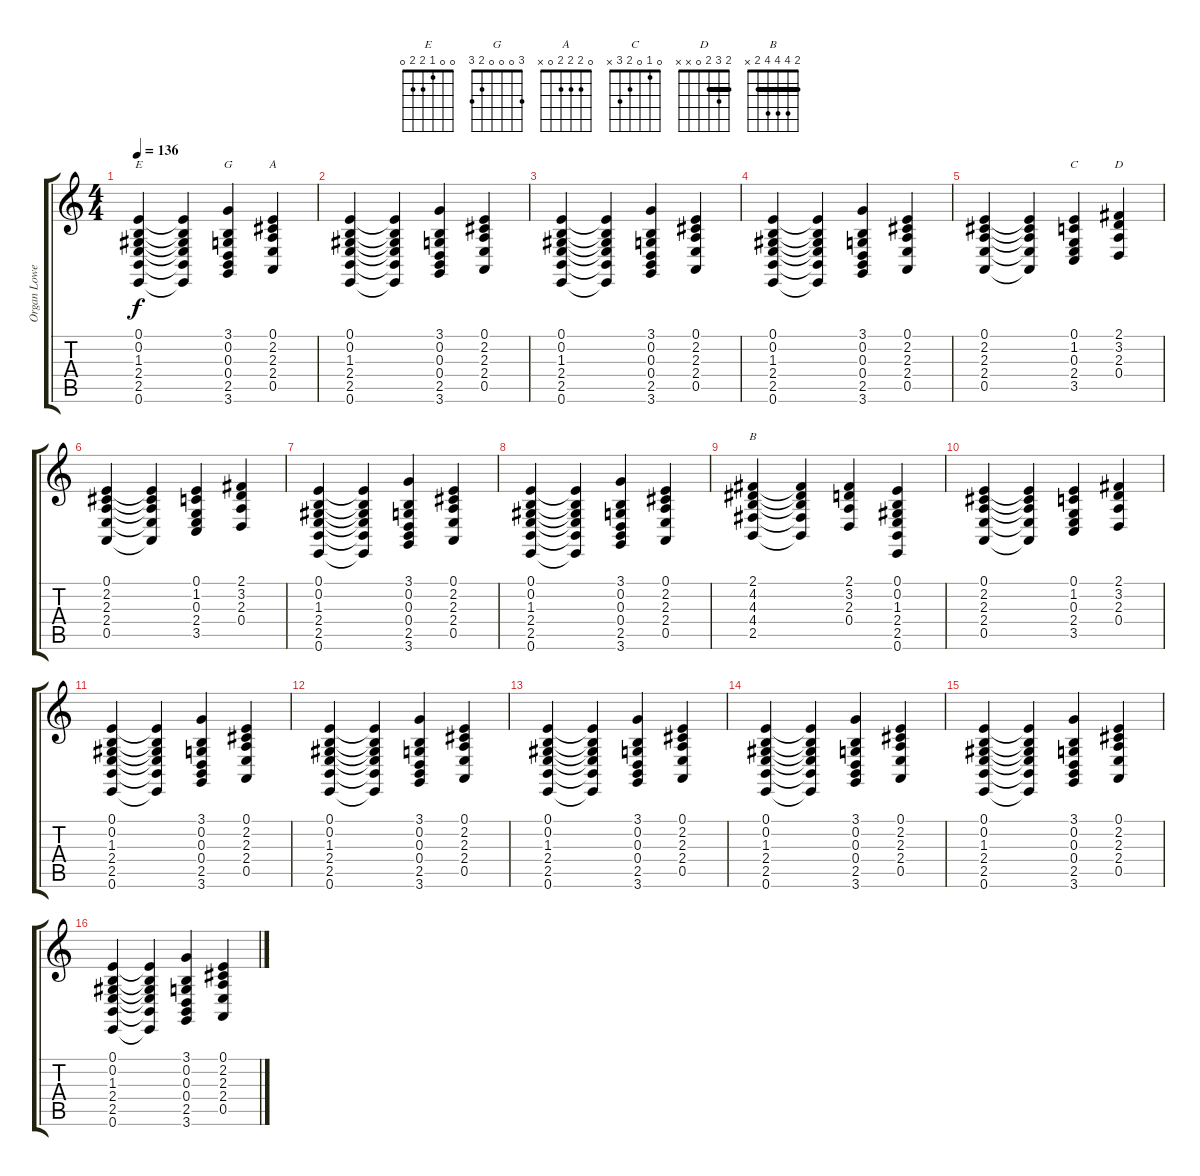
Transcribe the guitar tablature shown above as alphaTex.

\track ("Organ Lower" "Organ Lowe") {instrument drawbarorgan}
\staff {score tabs}
\tuning (E4 B3 G3 D3 A2 E2) {hide}
\chord ("E" 0 0 1 2 2 0)
\chord ("G" 3 0 0 0 2 3)
\chord ("A" 0 2 2 2 0 x)
\chord ("C" 0 1 0 2 3 x)
\chord ("D" 2 3 2 0 x x) {barre 2}
\chord ("B" 2 4 4 4 2 x) {barre 2}
\ts (4 4)
\tempo 136
\clef g2
\ks c
(0.1 0.2 1.3 2.4 2.5 0.6).4{ch "E" dy f} (0.1{t} 0.2{t} 1.3{t} 2.4{t} 2.5{t} 0.6{t}).4 (3.1 0.2 0.3 0.4 2.5 3.6).4{ch "G"} (0.1 2.2 2.3 2.4 0.5).4{ch "A"} |
(0.1 0.2 1.3 2.4 2.5 0.6).4 (0.1{t} 0.2{t} 1.3{t} 2.4{t} 2.5{t} 0.6{t}).4 (3.1 0.2 0.3 0.4 2.5 3.6).4 (0.1 2.2 2.3 2.4 0.5).4 |
(0.1 0.2 1.3 2.4 2.5 0.6).4 (0.1{t} 0.2{t} 1.3{t} 2.4{t} 2.5{t} 0.6{t}).4 (3.1 0.2 0.3 0.4 2.5 3.6).4 (0.1 2.2 2.3 2.4 0.5).4 |
(0.1 0.2 1.3 2.4 2.5 0.6).4 (0.1{t} 0.2{t} 1.3{t} 2.4{t} 2.5{t} 0.6{t}).4 (3.1 0.2 0.3 0.4 2.5 3.6).4 (0.1 2.2 2.3 2.4 0.5).4 |
(0.1 2.2 2.3 2.4 0.5).4 (0.1{t} 2.2{t} 2.3{t} 2.4{t} 0.5{t}).4 (0.1 1.2 0.3 2.4 3.5).4{ch "C"} (2.1 3.2 2.3 0.4).4{ch "D"} |
(0.1 2.2 2.3 2.4 0.5).4 (0.1{t} 2.2{t} 2.3{t} 2.4{t} 0.5{t}).4 (0.1 1.2 0.3 2.4 3.5).4 (2.1 3.2 2.3 0.4).4 |
(0.1 0.2 1.3 2.4 2.5 0.6).4 (0.1{t} 0.2{t} 1.3{t} 2.4{t} 2.5{t} 0.6{t}).4 (3.1 0.2 0.3 0.4 2.5 3.6).4 (0.1 2.2 2.3 2.4 0.5).4 |
(0.1 0.2 1.3 2.4 2.5 0.6).4 (0.1{t} 0.2{t} 1.3{t} 2.4{t} 2.5{t} 0.6{t}).4 (3.1 0.2 0.3 0.4 2.5 3.6).4 (0.1 2.2 2.3 2.4 0.5).4 |
(2.1 4.2 4.3 4.4 2.5).4{ch "B"} (2.1{t} 4.2{t} 4.3{t} 4.4{t} 2.5{t}).4 (2.1 3.2 2.3 0.4).4 (0.1 0.2 1.3 2.4 2.5 0.6).4 |
(0.1 2.2 2.3 2.4 0.5).4 (0.1{t} 2.2{t} 2.3{t} 2.4{t} 0.5{t}).4 (0.1 1.2 0.3 2.4 3.5).4 (2.1 3.2 2.3 0.4).4 |
(0.1 0.2 1.3 2.4 2.5 0.6).4 (0.1{t} 0.2{t} 1.3{t} 2.4{t} 2.5{t} 0.6{t}).4 (3.1 0.2 0.3 0.4 2.5 3.6).4 (0.1 2.2 2.3 2.4 0.5).4 |
(0.1 0.2 1.3 2.4 2.5 0.6).4 (0.1{t} 0.2{t} 1.3{t} 2.4{t} 2.5{t} 0.6{t}).4 (3.1 0.2 0.3 0.4 2.5 3.6).4 (0.1 2.2 2.3 2.4 0.5).4 |
(0.1 0.2 1.3 2.4 2.5 0.6).4 (0.1{t} 0.2{t} 1.3{t} 2.4{t} 2.5{t} 0.6{t}).4 (3.1 0.2 0.3 0.4 2.5 3.6).4 (0.1 2.2 2.3 2.4 0.5).4 |
(0.1 0.2 1.3 2.4 2.5 0.6).4 (0.1{t} 0.2{t} 1.3{t} 2.4{t} 2.5{t} 0.6{t}).4 (3.1 0.2 0.3 0.4 2.5 3.6).4 (0.1 2.2 2.3 2.4 0.5).4 |
(0.1 0.2 1.3 2.4 2.5 0.6).4 (0.1{t} 0.2{t} 1.3{t} 2.4{t} 2.5{t} 0.6{t}).4 (3.1 0.2 0.3 0.4 2.5 3.6).4 (0.1 2.2 2.3 2.4 0.5).4 |
(0.1 0.2 1.3 2.4 2.5 0.6).4 (0.1{t} 0.2{t} 1.3{t} 2.4{t} 2.5{t} 0.6{t}).4 (3.1 0.2 0.3 0.4 2.5 3.6).4 (0.1 2.2 2.3 2.4 0.5).4
